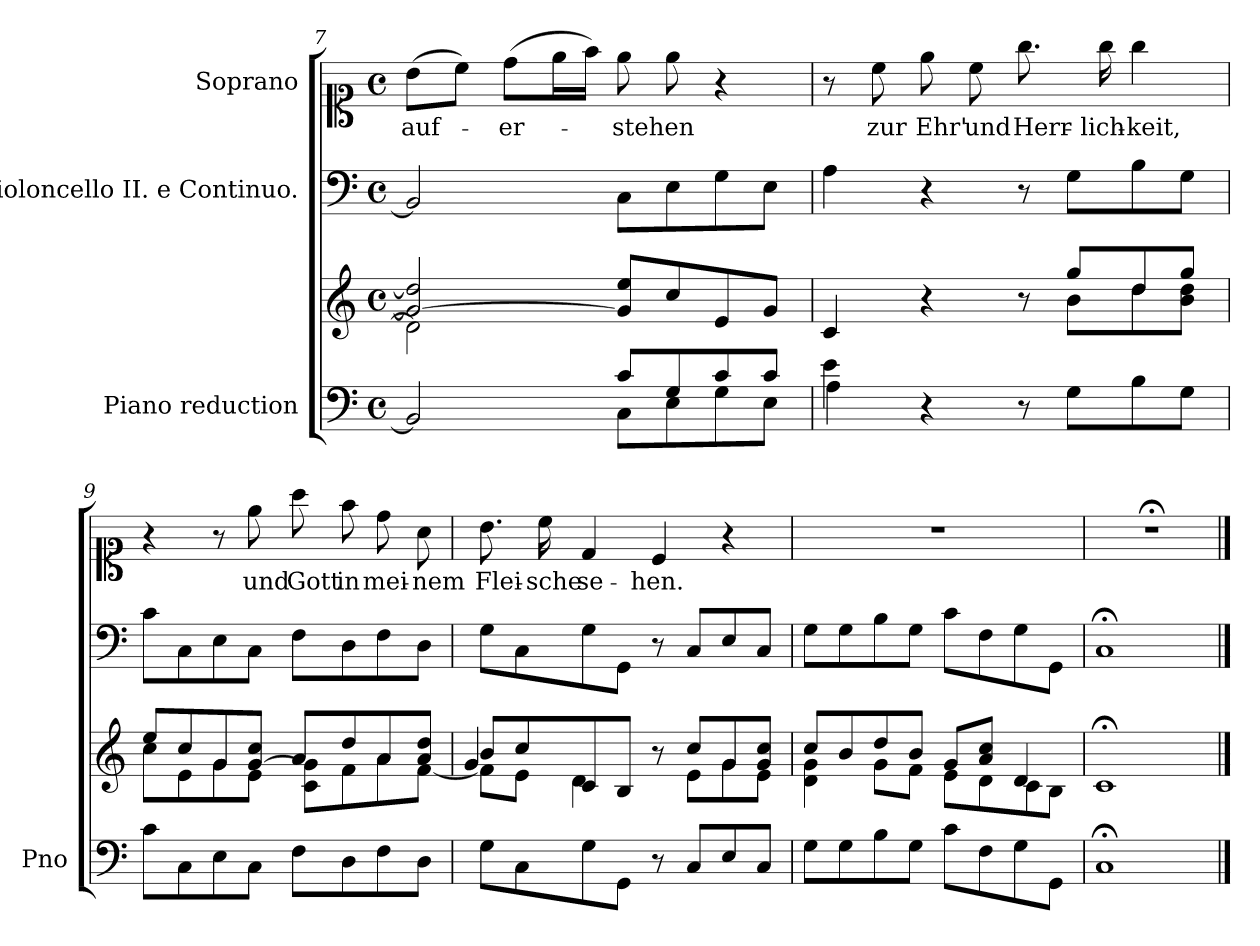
**kern	**kern	**kern	**kern	**text
*part3	*part3	*part2	*part1	*part1
*staff4	*staff3	*staff2	*staff1	*staff1
*I"Piano reduction	*	*I"Violoncello II.  e Continuo.	*I"Soprano	*
*I'Pno	*	*	*	*
*clefF4	*clefG2	*clefF4	*clefC1	*
*k[]	*k[]	*k[]	*k[]	*
*M4/4	*M4/4	*M4/4	*M4/4	*
*met(c)	*met(c)	*met(c)	*met(c)	*
=7	=7	=7	=7	=7
*^	*^	*	*	*
!	!	!	!	!	!	!LO:LY:b
2ryy	2BB/]	2g/_ 2dd/]	2d\]	2BB/]	(>8b\L	auf-
.	.	.	.	.	8cc\J)	.
!	!	!	!	!	!	!LO:LY:b
.	.	.	.	.	(>8dd\L	-er-
.	.	.	.	.	16ee\L	.
.	.	.	.	.	16ff\JJ)	.
!	!	!	!	!	!	!LO:LY:b
8c/L	8C\L	8g/] 8ee/L	2ryy	8C\L	8ee\	-stehen
8G/	8E\	8cc/	.	8E\	8ee\	.
8c/	8G\	8e/	.	8G\	4r	.
8c/J	8E\J	8g/J	.	8E\J	.	.
=8	=8	=8	=8	=8	=8	=8
4e\	4A\	4c/	4ryy	4A\	8r	.
!	!	!	!	!	!	!LO:LY:b
.	.	.	.	.	8cc\	zur
!	!	!	!	!	!	!LO:LY:b
2.ryy	4r	4r	4ryy	4r	8ee\	Ehr'
!	!	!	!	!	!	!LO:LY:b
.	.	.	.	.	8cc\	und
!	!	!	!	!	!	!LO:LY:b
.	8r	8r	8ryy	8r	8.gg\	Herr-
.	8G\L	8gg/L	8b\L	8G\L	.	.
!	!	!	!	!	!	!LO:LY:b
.	.	.	.	.	16gg\	-lich-
!	!	!	!	!	!	!LO:LY:b
.	8B\	8dd/	8dd\	8B\	4gg\	-keit,
.	8G\J	8gg/J	8b\ 8dd\J	8G\J	.	.
*v	*v	*	*	*	*	*
=9	=9	=9	=9	=9	=9
8c\L	8ee/L	8cc\L	8c\L	4r	.
8C\	8cc/	8e\	8C\	.	.
8E\	8g/	8g\	8E\	8r	.
!	!	!	!	!	!LO:LY:b
8C\J	[<8g/ 8cc/J	8e\J	8C\J	8ee\	und
!	!	!	!	!	!LO:LY:b
8F\L	8a/L	8c\ 8g\]L	8F\L	8aa\	Gott
!	!	!	!	!	!LO:LY:b
8D\	8dd/	8f\	8D\	8ff\	in
!	!	!	!	!	!LO:LY:b
8F\	8a/	8a\	8F\	8dd\	mei-
!	!	!	!	!	!LO:LY:b
8D\J	8a/ 8dd/J	[8f\J	8D\J	8a\	-nem
!!LO:LB:g=z
=10	=10	=10	=10	=10	=10
*	*	*^	*	*	*
!	!	!	!	!	!	!LO:LY:b
8G\L	8b/L	8f\L]	4g/	8G\L	8.b\	Flei-
8C\	8cc/	8e\J	.	8C\	.	.
!	!	!	!	!	!	!LO:LY:b
.	.	.	.	.	16cc\	-sche
!	!	!	!	!	!	!LO:LY:b
8G\	8c/	4d\	4ryy	8G\	4d/	se-
8GG\J	8B/J	.	.	8GG\J	.	.
!	!	!	!	!	!	!LO:LY:b
8r	8r	8ryy	2ryy	8r	4c/	-hen.
8C/L	8cc/L	8e\L	.	8C/L	.	.
8E/	8g/	8g\	.	8E/	4r	.
8C/J	8g/ 8cc/J	8e\J	.	8C/J	.	.
*	*	*v	*v	*	*	*
=11	=11	=11	=11	=11	=11
8G\L	8cc/L	4d\ 4g\	8G\L	1r	.
8G\	8b/	.	8G\	.	.
8B\	8dd/	8g\L	8B\	.	.
8G\J	8b/J	8f\J	8G\J	.	.
8c\L	8g/L	8e\L	8c\L	.	.
8F\	8a/ 8cc/J	8d\	8F\	.	.
8G\	4d/	8c\	8G\	.	.
8GG\J	.	8B\J	8GG\J	.	.
*	*v	*v	*	*	*
=12	=12	=12	=12	=12
1C;	1c;<	1C;<	1r;<	.
==	==	==	==	==
*-	*-	*-	*-	*-
